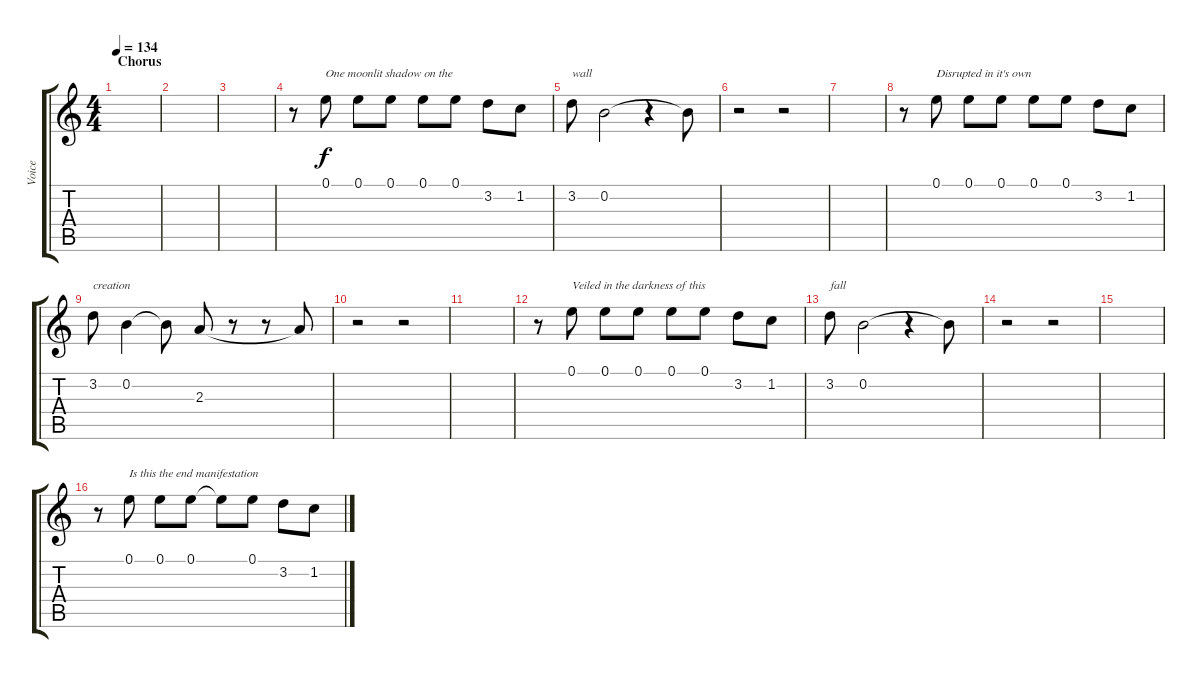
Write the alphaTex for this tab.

\track ("Voice" "Voice") {instrument acousticguitarnylon}
\staff {score tabs}
\tuning (E4 B3 G3 D3 A2 E2) {hide}
\ts (4 4)
\section ("" "Chorus")
\tempo 134
\clef g2
\ks c
|
|
|
r.8 0.1.8{txt "One moonlit shadow on the"} 0.1.8 0.1.8 0.1.8 0.1.8 3.2.8 1.2.8 |
3.2.8{txt "wall"} 0.2.2 r.4 0.2{t}.8 |
r.2 r.2 |
|
r.8 0.1.8{txt "Disrupted in it's own "} 0.1.8 0.1.8 0.1.8 0.1.8 3.2.8 1.2.8 |
3.2.8{txt "creation"} 0.2.4 0.2{t}.8 2.3.8 r.8 r.8 2.3{t}.8 |
r.2 r.2 |
|
r.8 0.1.8{txt "Veiled in the darkness of this"} 0.1.8 0.1.8 0.1.8 0.1.8 3.2.8 1.2.8 |
3.2.8{txt "fall"} 0.2.2 r.4 0.2{t}.8 |
r.2 r.2 |
|
r.8 0.1.8{txt "Is this the end manifestation"} 0.1.8 0.1.8 0.1{t}.8 0.1.8 3.2.8 1.2.8
